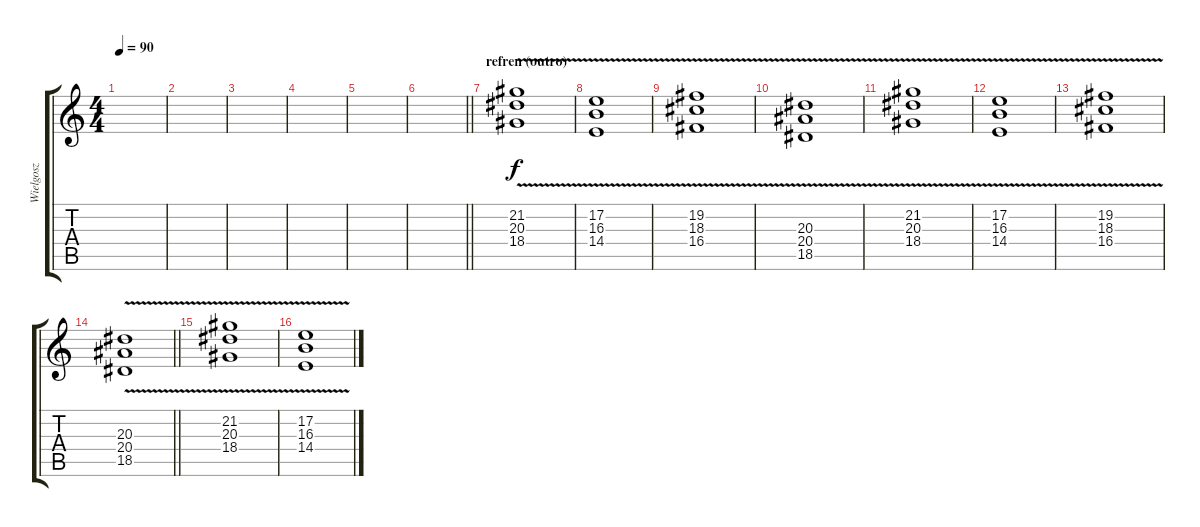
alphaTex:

\track ("Wielgosz" "Wielgosz") {instrument electricpiano1}
\staff {score tabs}
\tuning (E4 B3 G3 D3 A2 E2) {hide}
\ts (4 4)
\tempo 90
\clef g2
\ks c
|
|
|
|
|
\barLineRight lightlight
|
\section ("" "refren (outro)")
(21.2{v} 20.3{v} 18.4{v}).1 |
(17.2{v} 16.3{v} 14.4).1 |
(19.2{v} 18.3{v} 16.4{v}).1 |
(20.3 20.4{v} 18.5).1 |
(21.2{v} 20.3{v} 18.4{v}).1 |
(17.2{v} 16.3{v} 14.4).1 |
(19.2{v} 18.3{v} 16.4{v}).1 |
\barLineRight lightlight
(20.3 20.4{v} 18.5).1 |
(21.2{v} 20.3{v} 18.4{v}).1 |
(17.2{v} 16.3{v} 14.4).1
